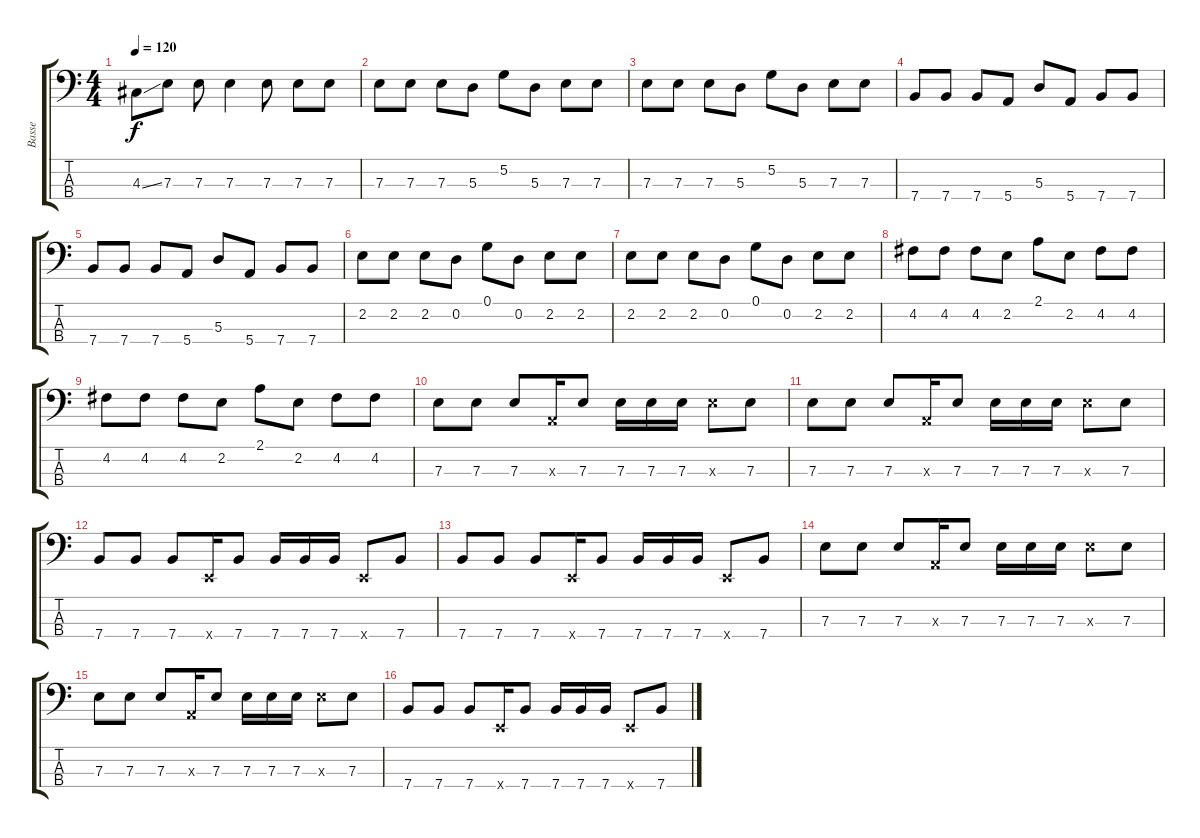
\track ("Basse" "Basse") {instrument electricbassfinger}
\staff {score tabs}
\tuning (G2 D2 A1 E1) {hide}
\ts (4 4)
\tempo 120
\clef f4
\ks c
4.3{ss}.8{dy f} 7.3.8 7.3.8 7.3.4 7.3.8 7.3.8 7.3.8 |
7.3.8 7.3.8 7.3.8 5.3.8 5.2.8 5.3.8 7.3.8 7.3.8 |
7.3.8 7.3.8 7.3.8 5.3.8 5.2.8 5.3.8 7.3.8 7.3.8 |
7.4.8 7.4.8 7.4.8 5.4.8 5.3.8 5.4.8 7.4.8 7.4.8 |
7.4.8 7.4.8 7.4.8 5.4.8 5.3.8 5.4.8 7.4.8 7.4.8 |
2.2.8 2.2.8 2.2.8 0.2.8 0.1.8 0.2.8 2.2.8 2.2.8 |
2.2.8 2.2.8 2.2.8 0.2.8 0.1.8 0.2.8 2.2.8 2.2.8 |
4.2.8 4.2.8 4.2.8 2.2.8 2.1.8 2.2.8 4.2.8 4.2.8 |
4.2.8 4.2.8 4.2.8 2.2.8 2.1.8 2.2.8 4.2.8 4.2.8 |
7.3.8 7.3.8 7.3.8 0.3{x}.16 7.3.8 7.3.16 7.3.16 7.3.16 7.3{x}.8 7.3.8 |
7.3.8 7.3.8 7.3.8 0.3{x}.16 7.3.8 7.3.16 7.3.16 7.3.16 7.3{x}.8 7.3.8 |
7.4.8 7.4.8 7.4.8 0.4{x}.16 7.4.8 7.4.16 7.4.16 7.4.16 0.4{x}.8 7.4.8 |
7.4.8 7.4.8 7.4.8 0.4{x}.16 7.4.8 7.4.16 7.4.16 7.4.16 0.4{x}.8 7.4.8 |
7.3.8 7.3.8 7.3.8 0.3{x}.16 7.3.8 7.3.16 7.3.16 7.3.16 7.3{x}.8 7.3.8 |
7.3.8 7.3.8 7.3.8 0.3{x}.16 7.3.8 7.3.16 7.3.16 7.3.16 7.3{x}.8 7.3.8 |
7.4.8 7.4.8 7.4.8 0.4{x}.16 7.4.8 7.4.16 7.4.16 7.4.16 0.4{x}.8 7.4.8
